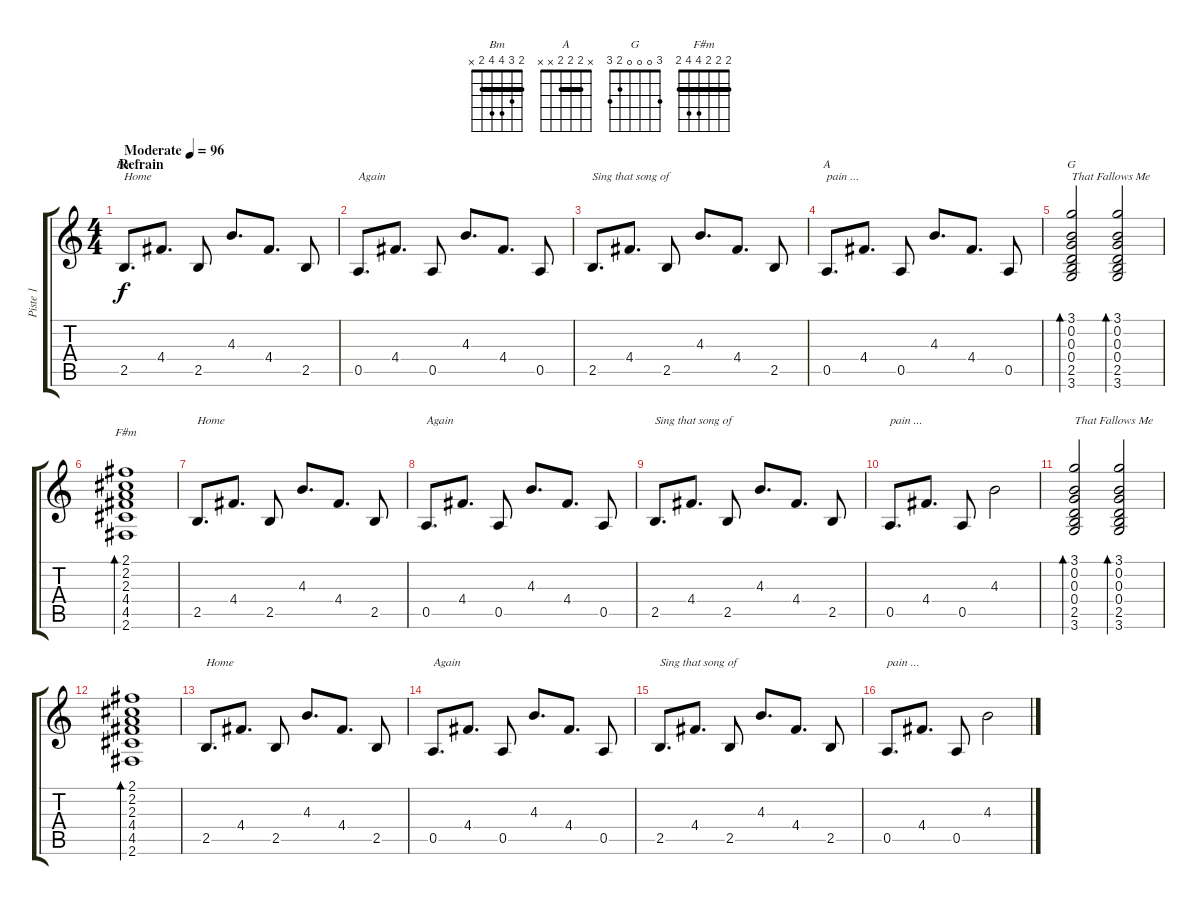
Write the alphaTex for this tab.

\track ("Piste 1" "Piste 1") {instrument acousticguitarsteel}
\staff {score tabs}
\tuning (E4 B3 G3 D3 A2 E2) {hide}
\chord ("Bm" 2 3 4 4 2 x) {barre 2}
\chord ("A" x 2 2 2 x x) {barre 2}
\chord ("G" 3 0 0 0 2 3)
\chord ("F#m" 2 2 2 4 4 2) {barre 2}
\ts (4 4)
\section ("" "Refrain")
\tempo (96 "Moderate")
\clef g2
\ks c
2.5.8{d ch "Bm" txt "Home" dy f instrument acousticguitarsteel} 4.4.8{d} 2.5.8 4.3.8{d} 4.4.8{d} 2.5.8 |
0.5.8{d txt "Again"} 4.4.8{d} 0.5.8 4.3.8{d} 4.4.8{d} 0.5.8 |
2.5.8{d txt "Sing that song of"} 4.4.8{d} 2.5.8 4.3.8{d} 4.4.8{d} 2.5.8 |
0.5.8{d ch "A" txt "pain ..."} 4.4.8{d} 0.5.8 4.3.8{d} 4.4.8{d} 0.5.8 |
(3.1 0.2 0.3 0.4 2.5 3.6).2{bd 120 ch "G" txt "That Fallows Me"} (3.1 0.2 0.3 0.4 2.5 3.6).2{bd 120} |
(2.1 2.2 2.3 4.4 4.5 2.6).1{bd 60 ch "F#m"} |
2.5.8{d txt "Home"} 4.4.8{d} 2.5.8 4.3.8{d} 4.4.8{d} 2.5.8 |
0.5.8{d txt "Again"} 4.4.8{d} 0.5.8 4.3.8{d} 4.4.8{d} 0.5.8 |
2.5.8{d txt "Sing that song of"} 4.4.8{d} 2.5.8 4.3.8{d} 4.4.8{d} 2.5.8 |
0.5.8{d txt "pain ..."} 4.4.8{d} 0.5.8 4.3.2 |
(3.1 0.2 0.3 0.4 2.5 3.6).2{bd 120 txt "That Fallows Me"} (3.1 0.2 0.3 0.4 2.5 3.6).2{bd 120} |
(2.1 2.2 2.3 4.4 4.5 2.6).1{bd 60} |
2.5.8{d txt "Home"} 4.4.8{d} 2.5.8 4.3.8{d} 4.4.8{d} 2.5.8 |
0.5.8{d txt "Again"} 4.4.8{d} 0.5.8 4.3.8{d} 4.4.8{d} 0.5.8 |
2.5.8{d txt "Sing that song of"} 4.4.8{d} 2.5.8 4.3.8{d} 4.4.8{d} 2.5.8 |
0.5.8{d txt "pain ..."} 4.4.8{d} 0.5.8 4.3.2
